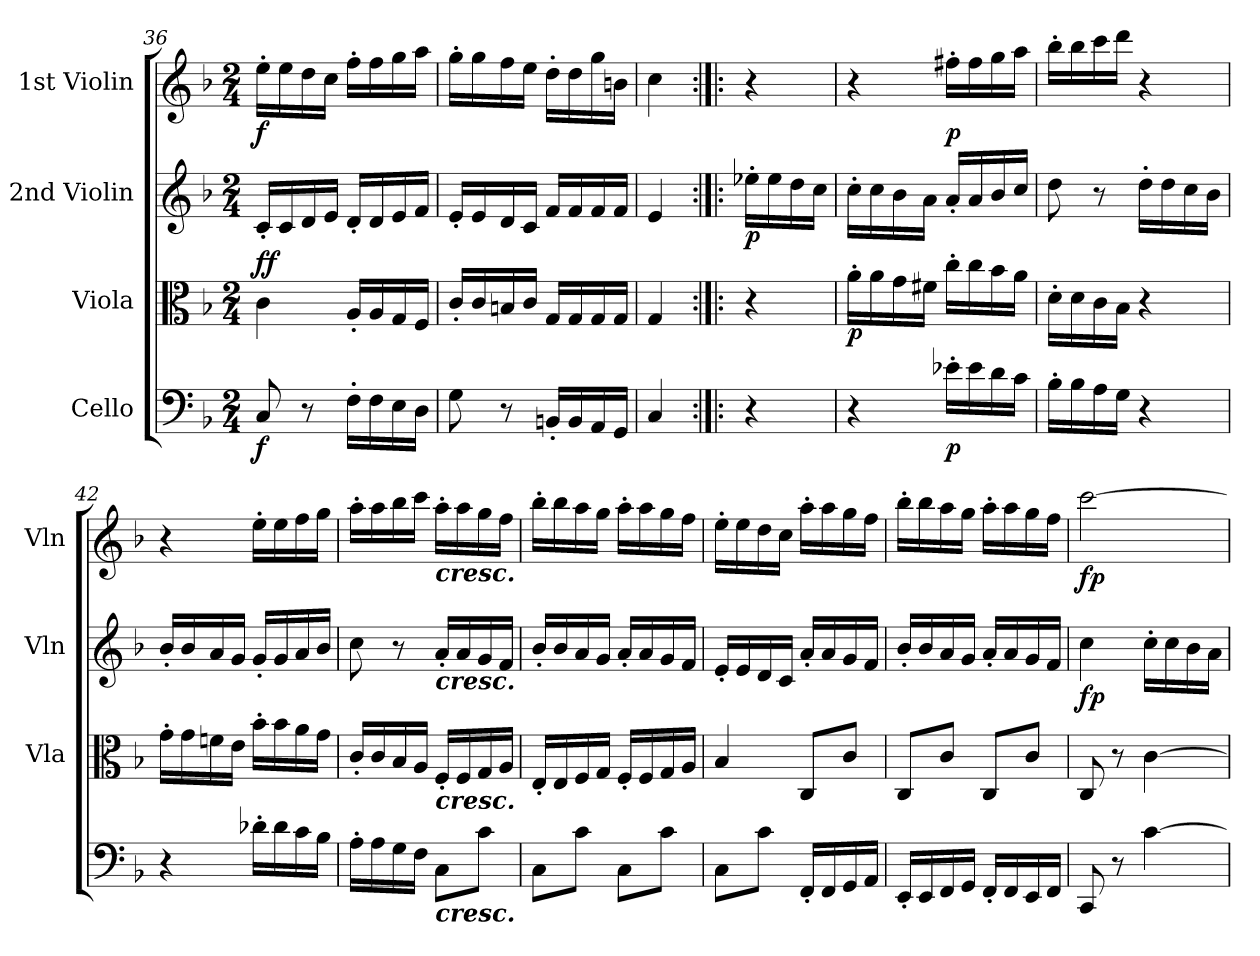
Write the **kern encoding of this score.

**kern	**dynam	**kern	**dynam	**kern	**dynam	**kern	**dynam
*part4	*part4	*part3	*part3	*part2	*part2	*part1	*part1
*staff4	*staff4	*staff3	*staff3	*staff2	*staff2	*staff1	*staff1
*I"Cello	*	*I"Viola	*	*I"2nd Violin	*	*I"1st Violin	*
*	*	*I'Vla	*	*I'Vln	*	*I'Vln	*
*clefF4	*	*clefC3	*	*clefG2	*	*clefG2	*
*k[b-]	*	*k[b-]	*	*k[b-]	*	*k[b-]	*
*F:	*	*F:	*	*F:	*	*F:	*
*M2/4	*	*M2/4	*	*M2/4	*	*M2/4	*
=36	=36	=36	=36	=36	=36	=36	=36
!	!LO:DY:b	!	!LO:DY:b	!	!	!	!
!	!	!	!LO:DY:n=1:a	!	!	!	!LO:DY:b
8C/	f	4c\	f f	16c'/LL	.	16ee'\LL	f
.	.	.	.	16c/	.	16ee\	.
8r	.	.	.	16d/	.	16dd\	.
.	.	.	.	16e/JJ	.	16cc\JJ	.
16F'\LL	.	16A'/LL	.	16d'/LL	.	16ff'\LL	.
16F\	.	16A/	.	16d/	.	16ff\	.
16E\	.	16G/	.	16e/	.	16gg\	.
16D\JJ	.	16F/JJ	.	16f/JJ	.	16aa\JJ	.
=37	=37	=37	=37	=37	=37	=37	=37
8G\	.	16c'/LL	.	16e'/LL	.	16gg'\LL	.
.	.	16c/	.	16e/	.	16gg\	.
8r	.	16Bn/	.	16d/	.	16ff\	.
.	.	16c/JJ	.	16c/JJ	.	16ee\JJ	.
16BBn'/LL	.	16G/LL	.	16f/LL	.	16dd'\LL	.
16BB/	.	16G/	.	16f/	.	16dd\	.
16AA/	.	16G/	.	16f/	.	16gg\	.
16GG/JJ	.	16G/JJ	.	16f/JJ	.	16bn\JJ	.
=38	=38	=38	=38	=38	=38	=38	=38
4C/	.	4G/	.	4e/	.	4cc\	.
!!LO:LB:g=z
=39:|!|:	=39:|!|:	=39:|!|:	=39:|!|:	=39:|!|:	=39:|!|:	=39:|!|:	=39:|!|:
!	!	!	!	!	!LO:DY:b	!	!
4r	.	4r	.	16ee-X'\LL	p	4r	.
.	.	.	.	16ee-\	.	.	.
.	.	.	.	16dd\	.	.	.
.	.	.	.	16cc\JJ	.	.	.
=40	=40	=40	=40	=40	=40	=40	=40
!	!	!	!LO:DY:b	!	!	!	!
4r	.	16a'\LL	p	16cc'\LL	.	4r	.
.	.	16a\	.	16cc\	.	.	.
.	.	16g\	.	16b-\	.	.	.
.	.	16f#X\JJ	.	16a\JJ	.	.	.
!	!LO:DY:b	!	!	!	!	!	!LO:DY:b
16e-X'\LL	p	16cc'\LL	.	16a'/LL	.	16ff#X'\LL	p
16e-\	.	16cc\	.	16a/	.	16ff#\	.
16d\	.	16b-\	.	16b-/	.	16gg\	.
16c\JJ	.	16a\JJ	.	16cc/JJ	.	16aa\JJ	.
=41	=41	=41	=41	=41	=41	=41	=41
16B-'\LL	.	16d'\LL	.	8dd\	.	16bb-'\LL	.
16B-\	.	16d\	.	.	.	16bb-\	.
16A\	.	16c\	.	8r	.	16ccc\	.
16G\JJ	.	16B-\JJ	.	.	.	16ddd\JJ	.
4r	.	4r	.	16dd'\LL	.	4r	.
.	.	.	.	16dd\	.	.	.
.	.	.	.	16cc\	.	.	.
.	.	.	.	16b-\JJ	.	.	.
=42	=42	=42	=42	=42	=42	=42	=42
4r	.	16g'\LL	.	16b-'/LL	.	4r	.
.	.	16g\	.	16b-/	.	.	.
.	.	16fn\	.	16a/	.	.	.
.	.	16e\JJ	.	16g/JJ	.	.	.
16d-X'\LL	.	16b-'\LL	.	16g'/LL	.	16ee'\LL	.
16d-\	.	16b-\	.	16g/	.	16ee\	.
16c\	.	16a\	.	16a/	.	16ff\	.
16B-\JJ	.	16g\JJ	.	16b-/JJ	.	16gg\JJ	.
!!LO:PB:g=z
=43	=43	=43	=43	=43	=43	=43	=43
16A'\LL	.	16c'/LL	.	8cc\	.	16aa'\LL	.
16A\	.	16c/	.	.	.	16aa\	.
16G\	.	16B-/	.	8r	.	16bb-\	.
16F\JJ	.	16A/JJ	.	.	.	16ccc\JJ	.
!	!	!	!	!	!	!LO:TX:b:Bi:t=cresc.	!
!	!	!	!	!LO:TX:b:Bi:t=cresc.	!	!	!
!	!	!LO:TX:b:Bi:t=cresc.	!	!	!	!	!
!LO:TX:b:Bi:t=cresc.	!	!	!	!	!	!	!
8C\L	.	16F'/LL	.	16a'/LL	.	16aa'\LL	.
.	.	16F/	.	16a/	.	16aa\	.
8c\J	.	16G/	.	16g/	.	16gg\	.
.	.	16A/JJ	.	16f/JJ	.	16ff\JJ	.
!!LO:LB:g=z
=44	=44	=44	=44	=44	=44	=44	=44
8C\L	.	16E'/LL	.	16b-'/LL	.	16bb-'\LL	.
.	.	16E/	.	16b-/	.	16bb-\	.
8c\J	.	16F/	.	16a/	.	16aa\	.
.	.	16G/JJ	.	16g/JJ	.	16gg\JJ	.
8C\L	.	16F'/LL	.	16a'/LL	.	16aa'\LL	.
.	.	16F/	.	16a/	.	16aa\	.
8c\J	.	16G/	.	16g/	.	16gg\	.
.	.	16A/JJ	.	16f/JJ	.	16ff\JJ	.
=45	=45	=45	=45	=45	=45	=45	=45
8C\L	.	4B-/	.	16e'/LL	.	16ee'\LL	.
.	.	.	.	16e/	.	16ee\	.
8c\J	.	.	.	16d/	.	16dd\	.
.	.	.	.	16c/JJ	.	16cc\JJ	.
16FF'/LL	.	8C/L	.	16a'/LL	.	16aa'\LL	.
16FF/	.	.	.	16a/	.	16aa\	.
16GG/	.	8c/J	.	16g/	.	16gg\	.
16AA/JJ	.	.	.	16f/JJ	.	16ff\JJ	.
=46	=46	=46	=46	=46	=46	=46	=46
16EE'/LL	.	8C/L	.	16b-'/LL	.	16bb-'\LL	.
16EE/	.	.	.	16b-/	.	16bb-\	.
16FF/	.	8c/J	.	16a/	.	16aa\	.
16GG/JJ	.	.	.	16g/JJ	.	16gg\JJ	.
16FF'/LL	.	8C/L	.	16a'/LL	.	16aa'\LL	.
16FF/	.	.	.	16a/	.	16aa\	.
16EE/	.	8c/J	.	16g/	.	16gg\	.
16FF/JJ	.	.	.	16f/JJ	.	16ff\JJ	.
=47	=47	=47	=47	=47	=47	=47	=47
!	!	!	!	!	!LO:DY:b	!	!LO:DY:b
8CC/	.	8C/	.	4cc\	fp	[2ccc\	fp
8r	.	8r	.	.	.	.	.
!	!LO:DY:a	!	!	!	!	!	!
!	!LO:DY:n=1:b	!	!	!	!	!	!
[4c\	fp fp	[4c\	.	16cc'\LL	.	.	.
.	.	.	.	16cc\	.	.	.
.	.	.	.	16b-\	.	.	.
.	.	.	.	16a\JJ	.	.	.
=	=	=	=	=	=	=	=
*-	*-	*-	*-	*-	*-	*-	*-
